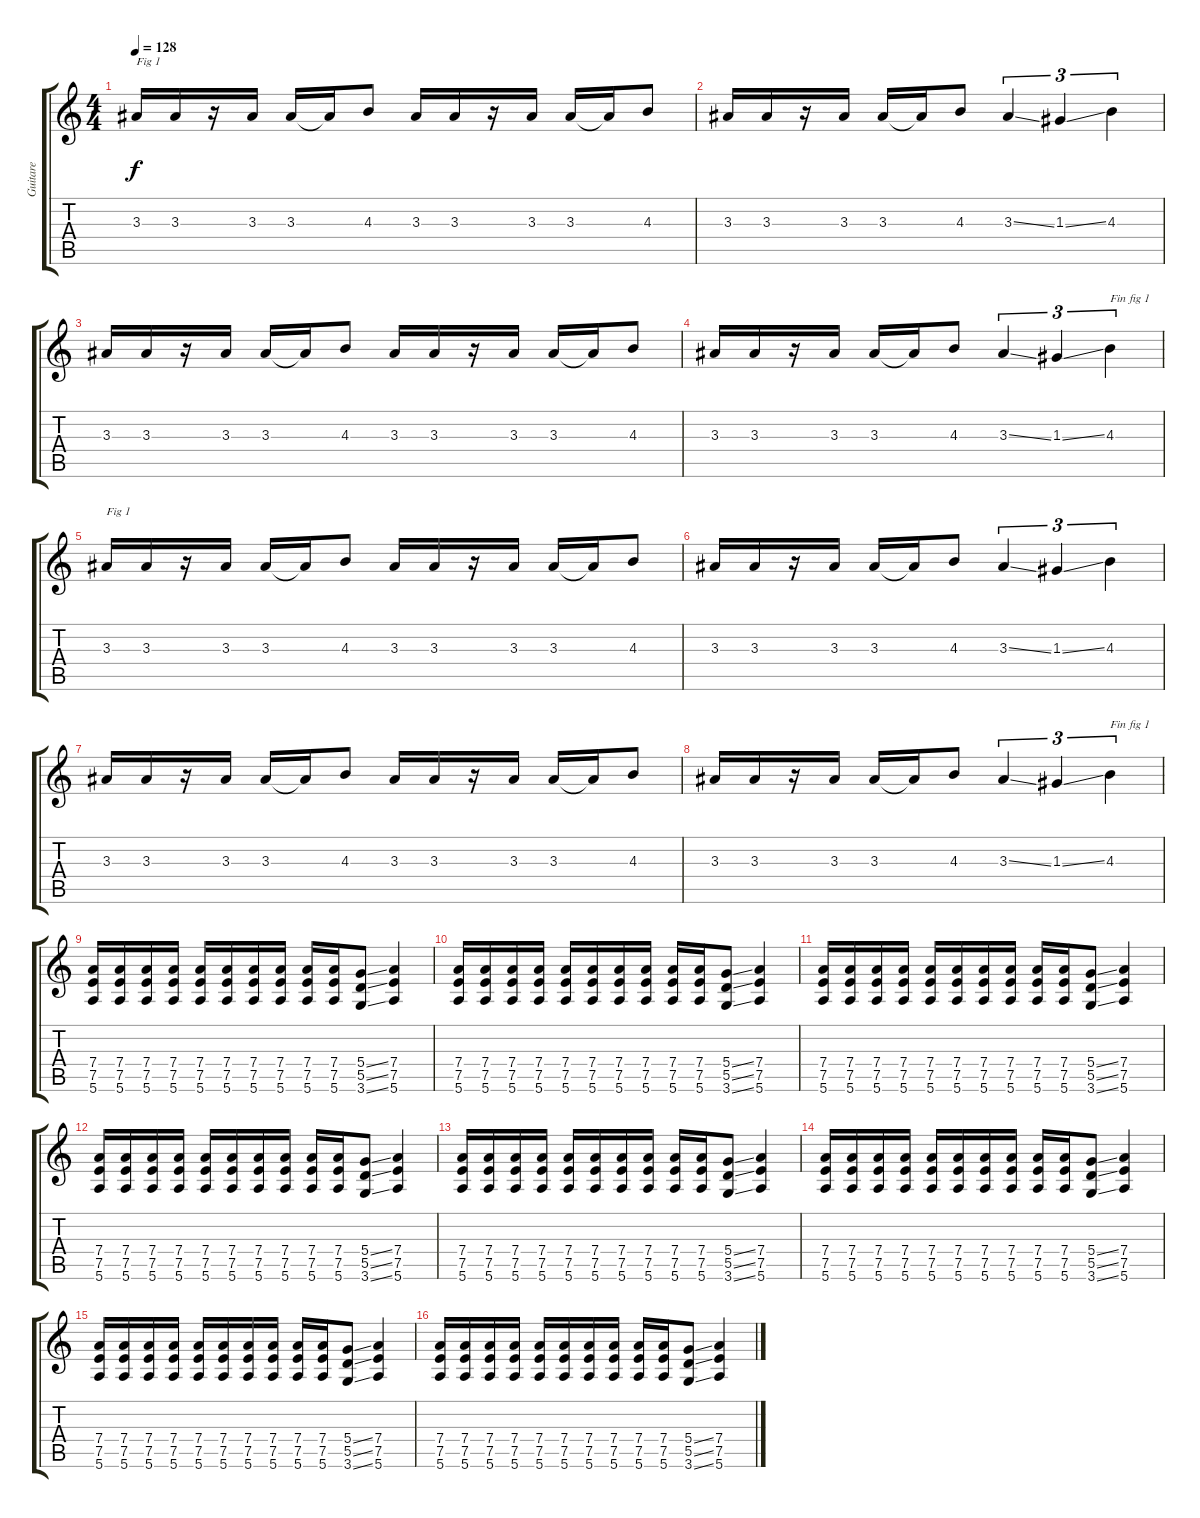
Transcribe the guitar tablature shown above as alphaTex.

\track ("Guitare" "Guitare") {instrument distortionguitar}
\staff {score tabs}
\tuning (E4 B3 G3 D3 A2 E2) {hide}
\ts (4 4)
\tempo 128
\clef g2
\ks c
3.3.16{txt "Fig 1" dy f} 3.3.16 r.16 3.3.16 3.3.16 3.3{t}.16 4.3.8 3.3.16 3.3.16 r.16 3.3.16 3.3.16 3.3{t}.16 4.3.8 |
3.3.16 3.3.16 r.16 3.3.16 3.3.16 3.3{t}.16 4.3.8 3.3{ss}.4{tu (3 2)} 1.3{ss}.4{tu (3 2)} 4.3.4{tu (3 2)} |
3.3.16 3.3.16 r.16 3.3.16 3.3.16 3.3{t}.16 4.3.8 3.3.16 3.3.16 r.16 3.3.16 3.3.16 3.3{t}.16 4.3.8 |
3.3.16 3.3.16 r.16 3.3.16 3.3.16 3.3{t}.16 4.3.8 3.3{ss}.4{tu (3 2)} 1.3{ss}.4{tu (3 2)} 4.3.4{tu (3 2) txt "Fin fig 1"} |
3.3.16{txt "Fig 1"} 3.3.16 r.16 3.3.16 3.3.16 3.3{t}.16 4.3.8 3.3.16 3.3.16 r.16 3.3.16 3.3.16 3.3{t}.16 4.3.8 |
3.3.16 3.3.16 r.16 3.3.16 3.3.16 3.3{t}.16 4.3.8 3.3{ss}.4{tu (3 2)} 1.3{ss}.4{tu (3 2)} 4.3.4{tu (3 2)} |
3.3.16 3.3.16 r.16 3.3.16 3.3.16 3.3{t}.16 4.3.8 3.3.16 3.3.16 r.16 3.3.16 3.3.16 3.3{t}.16 4.3.8 |
3.3.16 3.3.16 r.16 3.3.16 3.3.16 3.3{t}.16 4.3.8 3.3{ss}.4{tu (3 2)} 1.3{ss}.4{tu (3 2)} 4.3.4{tu (3 2) txt "Fin fig 1"} |
(7.4 7.5 5.6).16 (7.4 7.5 5.6).16 (7.4 7.5 5.6).16 (7.4 7.5 5.6).16 (7.4 7.5 5.6).16 (7.4 7.5 5.6).16 (7.4 7.5 5.6).16 (7.4 7.5 5.6).16 (7.4 7.5 5.6).16 (7.4 7.5 5.6).16 (5.4{ss} 5.5{ss} 3.6{ss}).8 (7.4 7.5 5.6).4 |
(7.4 7.5 5.6).16 (7.4 7.5 5.6).16 (7.4 7.5 5.6).16 (7.4 7.5 5.6).16 (7.4 7.5 5.6).16 (7.4 7.5 5.6).16 (7.4 7.5 5.6).16 (7.4 7.5 5.6).16 (7.4 7.5 5.6).16 (7.4 7.5 5.6).16 (5.4{ss} 5.5{ss} 3.6{ss}).8 (7.4 7.5 5.6).4 |
(7.4 7.5 5.6).16 (7.4 7.5 5.6).16 (7.4 7.5 5.6).16 (7.4 7.5 5.6).16 (7.4 7.5 5.6).16 (7.4 7.5 5.6).16 (7.4 7.5 5.6).16 (7.4 7.5 5.6).16 (7.4 7.5 5.6).16 (7.4 7.5 5.6).16 (5.4{ss} 5.5{ss} 3.6{ss}).8 (7.4 7.5 5.6).4 |
(7.4 7.5 5.6).16 (7.4 7.5 5.6).16 (7.4 7.5 5.6).16 (7.4 7.5 5.6).16 (7.4 7.5 5.6).16 (7.4 7.5 5.6).16 (7.4 7.5 5.6).16 (7.4 7.5 5.6).16 (7.4 7.5 5.6).16 (7.4 7.5 5.6).16 (5.4{ss} 5.5{ss} 3.6{ss}).8 (7.4 7.5 5.6).4 |
(7.4 7.5 5.6).16 (7.4 7.5 5.6).16 (7.4 7.5 5.6).16 (7.4 7.5 5.6).16 (7.4 7.5 5.6).16 (7.4 7.5 5.6).16 (7.4 7.5 5.6).16 (7.4 7.5 5.6).16 (7.4 7.5 5.6).16 (7.4 7.5 5.6).16 (5.4{ss} 5.5{ss} 3.6{ss}).8 (7.4 7.5 5.6).4 |
(7.4 7.5 5.6).16 (7.4 7.5 5.6).16 (7.4 7.5 5.6).16 (7.4 7.5 5.6).16 (7.4 7.5 5.6).16 (7.4 7.5 5.6).16 (7.4 7.5 5.6).16 (7.4 7.5 5.6).16 (7.4 7.5 5.6).16 (7.4 7.5 5.6).16 (5.4{ss} 5.5{ss} 3.6{ss}).8 (7.4 7.5 5.6).4 |
(7.4 7.5 5.6).16 (7.4 7.5 5.6).16 (7.4 7.5 5.6).16 (7.4 7.5 5.6).16 (7.4 7.5 5.6).16 (7.4 7.5 5.6).16 (7.4 7.5 5.6).16 (7.4 7.5 5.6).16 (7.4 7.5 5.6).16 (7.4 7.5 5.6).16 (5.4{ss} 5.5{ss} 3.6{ss}).8 (7.4 7.5 5.6).4 |
(7.4 7.5 5.6).16 (7.4 7.5 5.6).16 (7.4 7.5 5.6).16 (7.4 7.5 5.6).16 (7.4 7.5 5.6).16 (7.4 7.5 5.6).16 (7.4 7.5 5.6).16 (7.4 7.5 5.6).16 (7.4 7.5 5.6).16 (7.4 7.5 5.6).16 (5.4{ss} 5.5{ss} 3.6{ss}).8 (7.4 7.5 5.6).4
